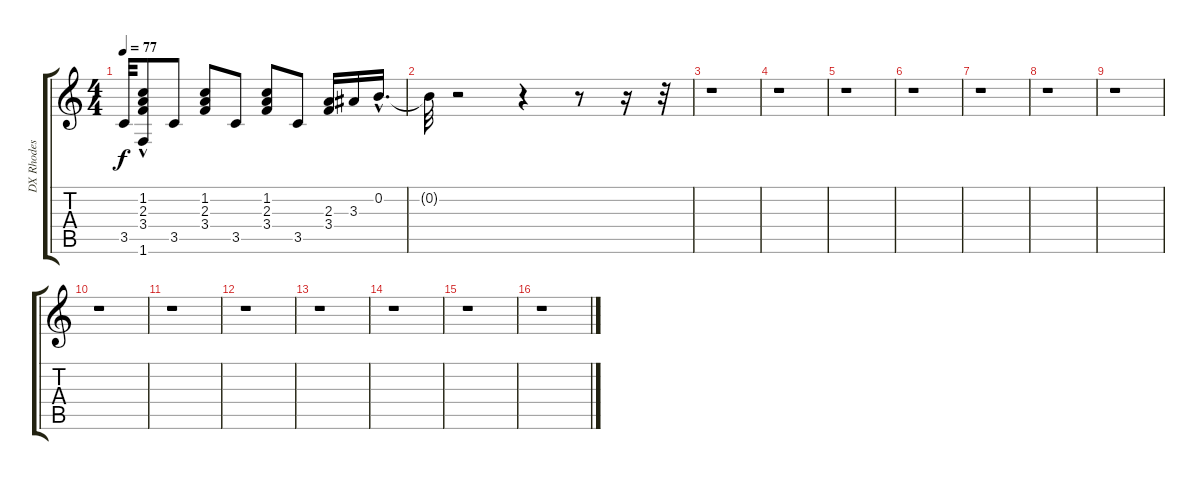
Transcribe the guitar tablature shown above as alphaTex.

\track ("DX Rhodes" "DX Rhodes") {instrument acousticguitarnylon}
\staff {score tabs}
\tuning (E4 B3 G3 D3 A2 E2) {hide}
\ts (4 4)
\tempo 77
\clef g2
\ks c
3.5{t}.32{dy f} (1.2 2.3 3.4 1.6{hac}).8 3.5.8 (1.2 2.3 3.4).8 3.5.8 (1.2 2.3 3.4).8 3.5.8 (2.3 3.4).16 3.3.16 0.2{hac}.16{d} |
0.2{t}.32 r.2 r.4 r.8 r.16 r.32 |
r.1 |
r.1 |
r.1 |
r.1 |
r.1 |
r.1 |
r.1 |
r.1 |
r.1 |
r.1 |
r.1 |
r.1 |
r.1 |
r.1
